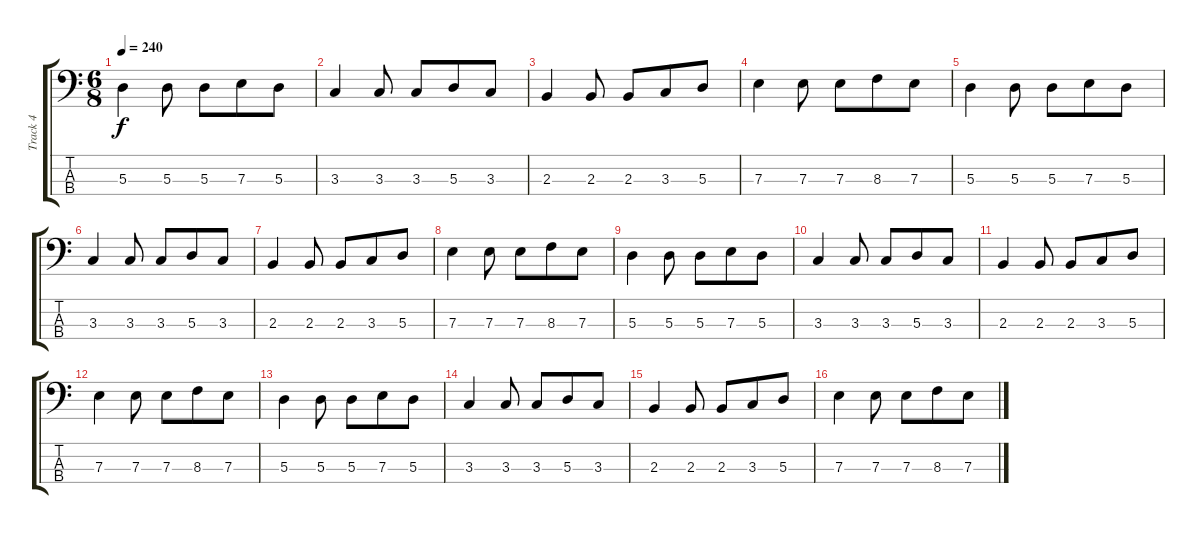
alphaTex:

\track ("Track 4" "Track 4") {instrument electricbasspick}
\staff {score tabs}
\tuning (G2 D2 A1 E1) {hide}
\ts (6 8)
\tempo 240
\clef f4
\ks c
5.3.4{dy f} 5.3.8 5.3.8 7.3.8 5.3.8 |
3.3.4 3.3.8 3.3.8 5.3.8 3.3.8 |
2.3.4 2.3.8 2.3.8 3.3.8 5.3.8 |
7.3.4 7.3.8 7.3.8 8.3.8 7.3.8 |
5.3.4 5.3.8 5.3.8 7.3.8 5.3.8 |
3.3.4 3.3.8 3.3.8 5.3.8 3.3.8 |
2.3.4 2.3.8 2.3.8 3.3.8 5.3.8 |
7.3.4 7.3.8 7.3.8 8.3.8 7.3.8 |
5.3.4 5.3.8 5.3.8 7.3.8 5.3.8 |
3.3.4 3.3.8 3.3.8 5.3.8 3.3.8 |
2.3.4 2.3.8 2.3.8 3.3.8 5.3.8 |
7.3.4 7.3.8 7.3.8 8.3.8 7.3.8 |
5.3.4 5.3.8 5.3.8 7.3.8 5.3.8 |
3.3.4 3.3.8 3.3.8 5.3.8 3.3.8 |
2.3.4 2.3.8 2.3.8 3.3.8 5.3.8 |
7.3.4 7.3.8 7.3.8 8.3.8 7.3.8
